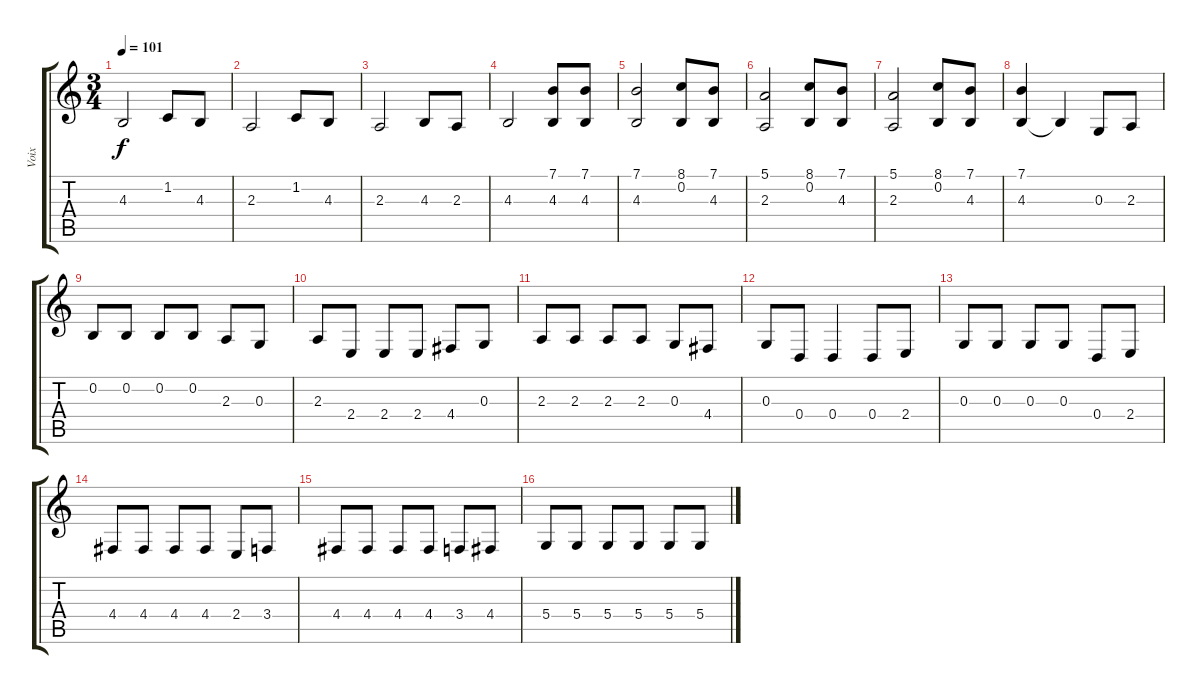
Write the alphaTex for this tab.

\track ("Voix" "Voix") {instrument flute}
\staff {score tabs}
\tuning (E4 B3 G3 D3 A2 E2) {hide}
\ts (3 4)
\tempo 101
\clef g2
\ks c
4.3.2{dy f} 1.2.8 4.3.8 |
2.3.2 1.2.8 4.3.8 |
2.3.2 4.3.8 2.3.8 |
4.3.2 (7.1 4.3).8 (7.1 4.3).8 |
(7.1 4.3).2 (8.1 0.2).8 (7.1 4.3).8 |
(5.1 2.3).2 (8.1 0.2).8 (7.1 4.3).8 |
(5.1 2.3).2 (8.1 0.2).8 (7.1 4.3).8 |
(7.1 4.3).4 4.3{t}.4 0.3.8 2.3.8 |
0.2.8 0.2.8 0.2.8 0.2.8 2.3.8 0.3.8 |
2.3.8 2.4.8 2.4.8 2.4.8 4.4.8 0.3.8 |
2.3.8 2.3.8 2.3.8 2.3.8 0.3.8 4.4.8 |
0.3.8 0.4.8 0.4.4 0.4.8 2.4.8 |
0.3.8 0.3.8 0.3.8 0.3.8 0.4.8 2.4.8 |
4.4.8 4.4.8 4.4.8 4.4.8 2.4.8 3.4.8 |
4.4.8 4.4.8 4.4.8 4.4.8 3.4.8 4.4.8 |
5.4.8 5.4.8 5.4.8 5.4.8 5.4.8 5.4.8
